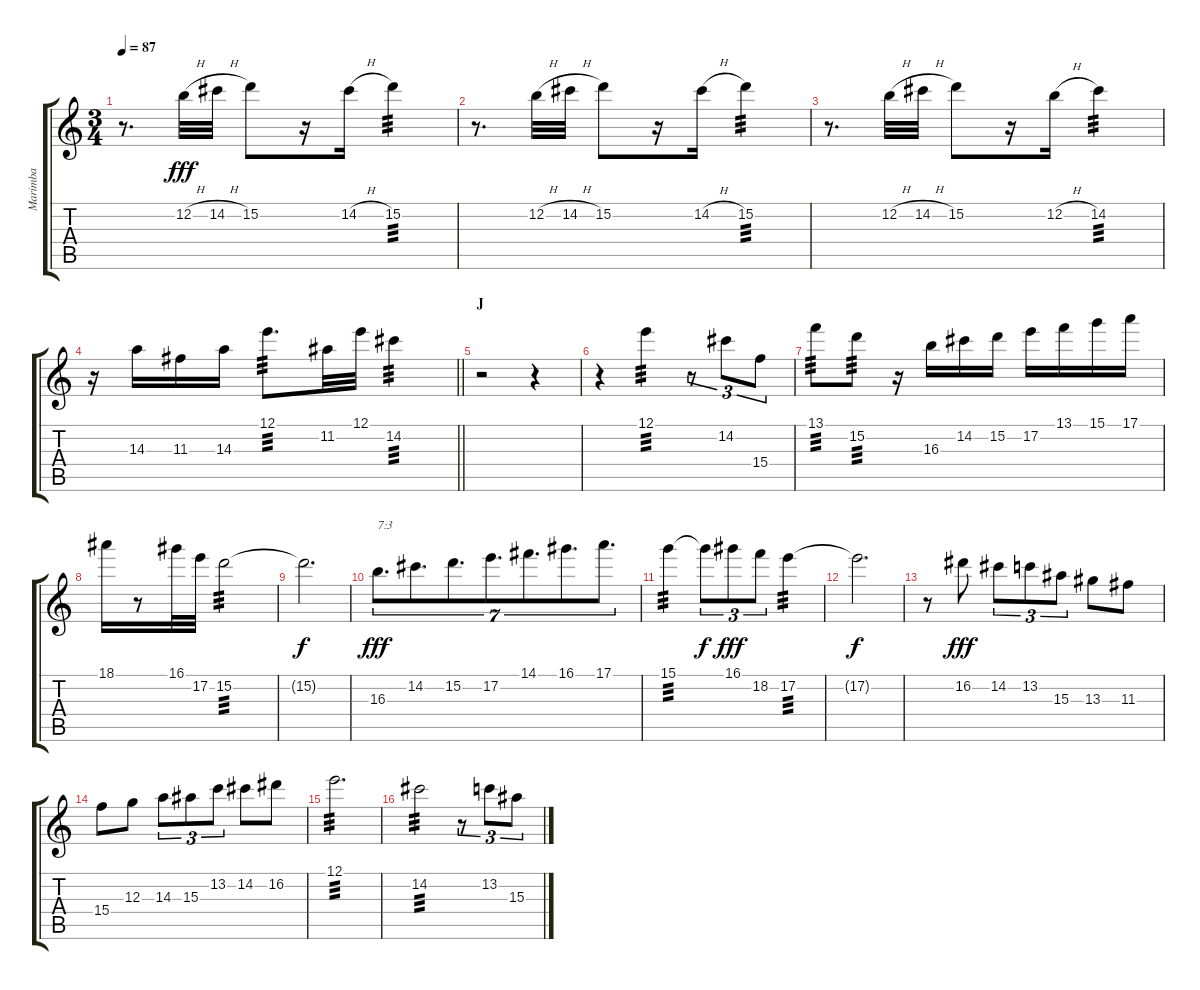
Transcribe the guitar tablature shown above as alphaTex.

\track ("Marimba" "Marimba") {instrument marimba}
\staff {score tabs}
\tuning (E5 B4 G4 D4 A3 E3) {hide}
\ts (3 4)
\tempo 87
\clef g2
\ks c
r.8{d dy fff} 12.2{h}.32 14.2{h}.32 15.2.8 r.16 14.2{h}.16 15.2.4{tp 3} |
r.8{d} 12.2{h}.32 14.2{h}.32 15.2.8 r.16 14.2{h}.16 15.2.4{tp 3} |
r.8{d} 12.2{h}.32 14.2{h}.32 15.2.8 r.16 12.2{h}.16 14.2.4{tp 3} |
\barLineRight lightlight
r.16 14.3.16 11.3.16 14.3.16 12.1.8{d tp 3} 11.2.32 12.1.32 14.2.4{tp 3} |
\section ("" "J")
r.2 r.4 |
r.4 12.1.4{tp 3} r.8{tu (3 2)} 14.2.8{tu (3 2)} 15.4.8{tu (3 2)} |
13.1.8{tp 3} 15.2.8{tp 3} r.16 16.3.16 14.2.16 15.2.16 17.2.16 13.1.16 15.1.16 17.1.16 |
18.1.16 r.8 16.1.32 17.2.32 15.2.2{tp 3} |
15.2{t}.2{d dy f} |
16.3.8{d tu (7 4) txt "7:3" dy fff} 14.2.8{d tu (7 4)} 15.2.8{d tu (7 4)} 17.2.8{d tu (7 4)} 14.1.8{d tu (7 4)} 16.1.8{d tu (7 4)} 17.1.8{d tu (7 4)} |
15.1.4{tp 3} 15.1{t}.8{tu (3 2) dy f} 16.1.8{tu (3 2) dy fff} 18.2.8{tu (3 2)} 17.2.4{tp 3} |
17.2{t}.2{d dy f} |
r.8 16.2.8{dy fff} 14.2.8{tu (3 2)} 13.2.8{tu (3 2)} 15.3.8{tu (3 2)} 13.3.8 11.3.8 |
15.4.8 12.3.8 14.3.8{tu (3 2)} 15.3.8{tu (3 2)} 13.2.8{tu (3 2)} 14.2.8 16.2.8 |
12.1.2{d tp 3} |
14.2.2{tp 3} r.8{tu (3 2)} 13.2.8{tu (3 2)} 15.3.8{tu (3 2)}
